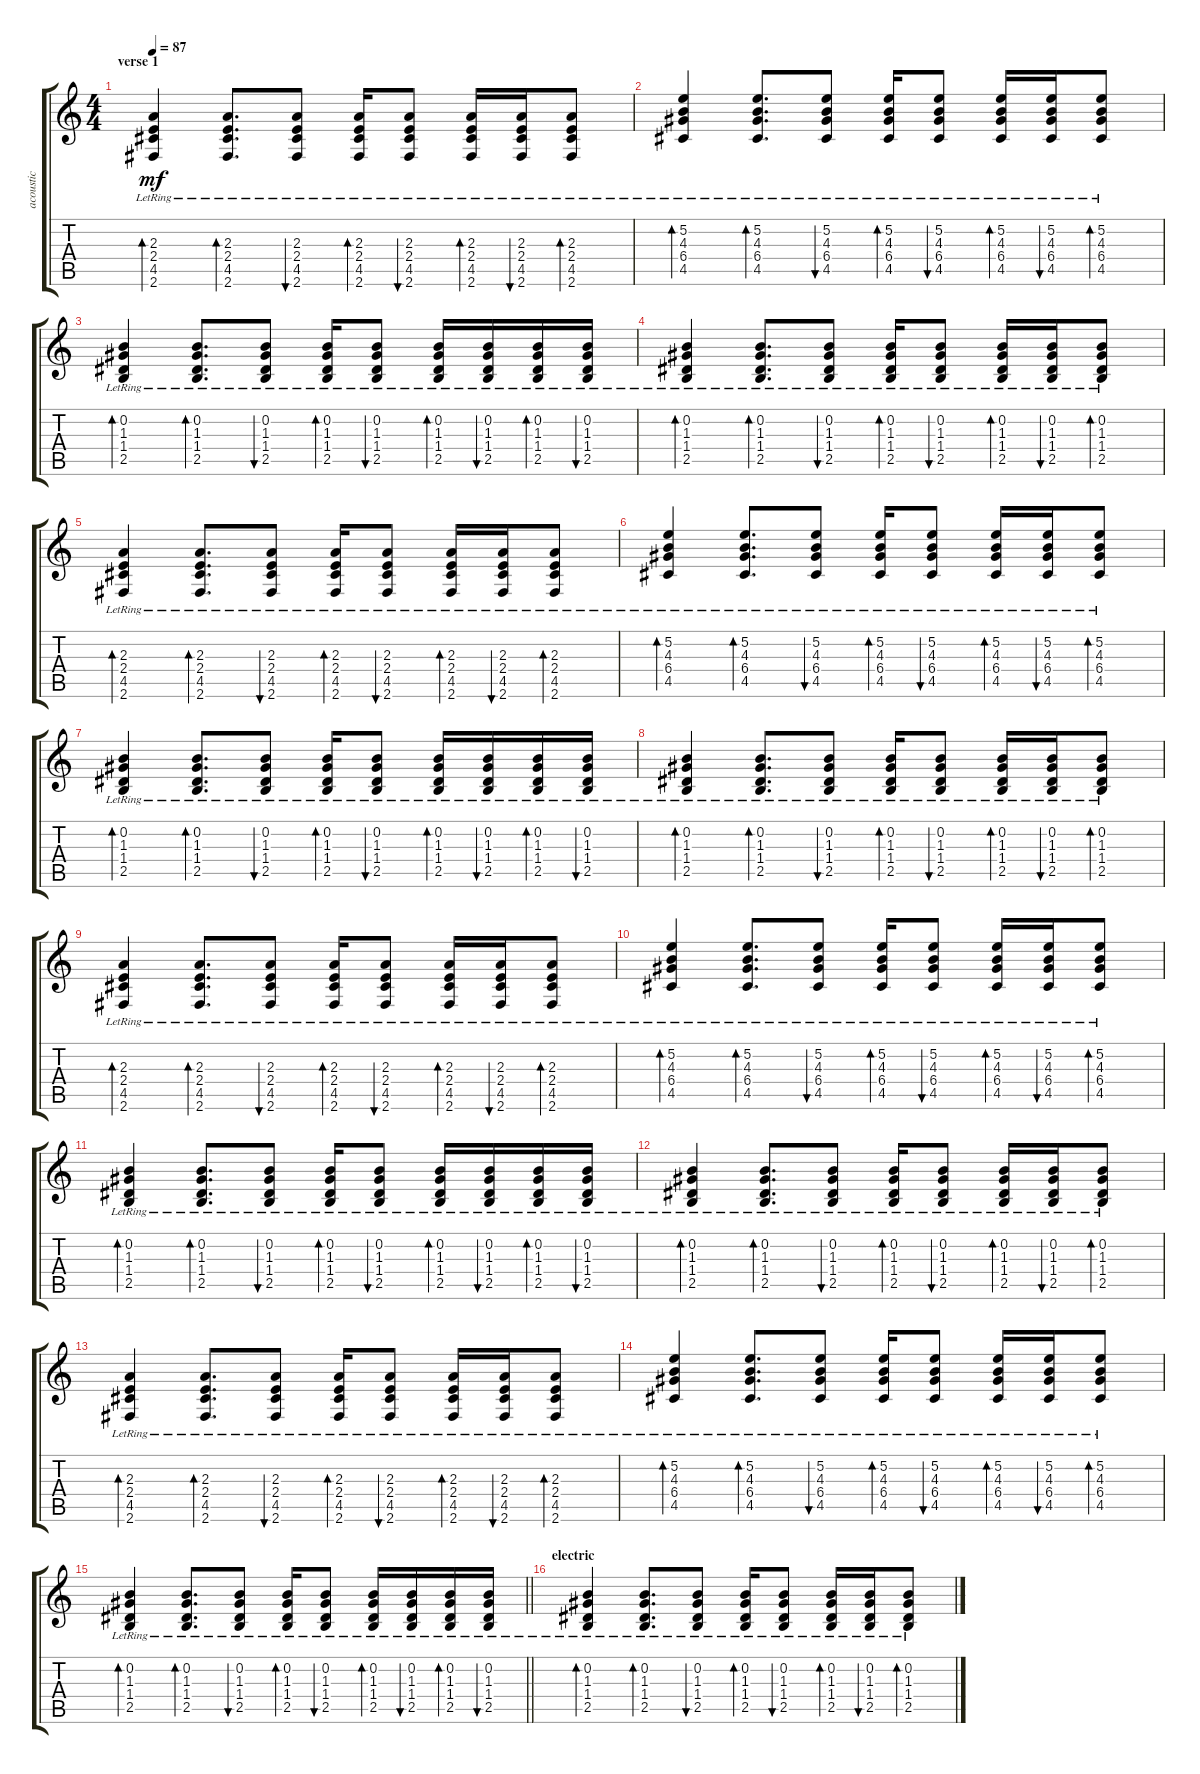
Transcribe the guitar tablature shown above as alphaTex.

\track ("acoustic" "acoustic") {instrument acousticguitarsteel}
\staff {score tabs}
\tuning (E4 B3 G3 D3 A2 E2) {hide}
\ts (4 4)
\section ("" "verse 1")
\tempo 87
\clef g2
\ks c
(2.3{lr} 2.4{lr} 4.5{lr} 2.6{lr}).4{bd 30 dy mf} (2.3{lr} 2.4{lr} 4.5{lr} 2.6{lr}).8{d bd 30} (2.3{lr} 2.4{lr} 4.5{lr} 2.6{lr}).8{bu 30} (2.3{lr} 2.4{lr} 4.5{lr} 2.6{lr}).16{bd 30} (2.3{lr} 2.4{lr} 4.5{lr} 2.6{lr}).8{bu 30} (2.3{lr} 2.4{lr} 4.5{lr} 2.6{lr}).16{bd 30} (2.3{lr} 2.4{lr} 4.5{lr} 2.6{lr}).16{bu 30} (2.3{lr} 2.4{lr} 4.5{lr} 2.6{lr}).8{bd 30} |
(5.2{lr} 4.3{lr} 6.4{lr} 4.5{lr}).4{bd 30} (5.2{lr} 4.3{lr} 6.4{lr} 4.5{lr}).8{d bd 30} (5.2{lr} 4.3{lr} 6.4{lr} 4.5{lr}).8{bu 30} (5.2{lr} 4.3{lr} 6.4{lr} 4.5{lr}).16{bd 30} (5.2{lr} 4.3{lr} 6.4{lr} 4.5{lr}).8{bu 30} (5.2{lr} 4.3{lr} 6.4{lr} 4.5{lr}).16{bd 30} (5.2{lr} 4.3{lr} 6.4{lr} 4.5{lr}).16{bu 30} (5.2{lr} 4.3{lr} 6.4{lr} 4.5{lr}).8{bd 30} |
(0.2{lr} 1.3{lr} 1.4{lr} 2.5{lr}).4{bd 30} (0.2{lr} 1.3{lr} 1.4{lr} 2.5{lr}).8{d bd 30} (0.2{lr} 1.3{lr} 1.4{lr} 2.5{lr}).8{bu 30} (0.2{lr} 1.3{lr} 1.4{lr} 2.5{lr}).16{bd 30} (0.2{lr} 1.3{lr} 1.4{lr} 2.5{lr}).8{bu 30} (0.2{lr} 1.3{lr} 1.4{lr} 2.5{lr}).16{bd 30} (0.2{lr} 1.3{lr} 1.4{lr} 2.5{lr}).16{bu 30} (0.2{lr} 1.3{lr} 1.4{lr} 2.5{lr}).16{bd 30} (0.2{lr} 1.3{lr} 1.4{lr} 2.5{lr}).16{bu 30} |
(0.2{lr} 1.3{lr} 1.4{lr} 2.5{lr}).4{bd 30} (0.2{lr} 1.3{lr} 1.4{lr} 2.5{lr}).8{d bd 30} (0.2{lr} 1.3{lr} 1.4{lr} 2.5{lr}).8{bu 30} (0.2{lr} 1.3{lr} 1.4{lr} 2.5{lr}).16{bd 30} (0.2{lr} 1.3{lr} 1.4{lr} 2.5{lr}).8{bu 30} (0.2{lr} 1.3{lr} 1.4{lr} 2.5{lr}).16{bd 30} (0.2{lr} 1.3{lr} 1.4{lr} 2.5{lr}).16{bu 30} (0.2{lr} 1.3{lr} 1.4{lr} 2.5{lr}).8{bd 30} |
(2.3{lr} 2.4{lr} 4.5{lr} 2.6{lr}).4{bd 30} (2.3{lr} 2.4{lr} 4.5{lr} 2.6{lr}).8{d bd 30} (2.3{lr} 2.4{lr} 4.5{lr} 2.6{lr}).8{bu 30} (2.3{lr} 2.4{lr} 4.5{lr} 2.6{lr}).16{bd 30} (2.3{lr} 2.4{lr} 4.5{lr} 2.6{lr}).8{bu 30} (2.3{lr} 2.4{lr} 4.5{lr} 2.6{lr}).16{bd 30} (2.3{lr} 2.4{lr} 4.5{lr} 2.6{lr}).16{bu 30} (2.3{lr} 2.4{lr} 4.5{lr} 2.6{lr}).8{bd 30} |
(5.2{lr} 4.3{lr} 6.4{lr} 4.5{lr}).4{bd 30} (5.2{lr} 4.3{lr} 6.4{lr} 4.5{lr}).8{d bd 30} (5.2{lr} 4.3{lr} 6.4{lr} 4.5{lr}).8{bu 30} (5.2{lr} 4.3{lr} 6.4{lr} 4.5{lr}).16{bd 30} (5.2{lr} 4.3{lr} 6.4{lr} 4.5{lr}).8{bu 30} (5.2{lr} 4.3{lr} 6.4{lr} 4.5{lr}).16{bd 30} (5.2{lr} 4.3{lr} 6.4{lr} 4.5{lr}).16{bu 30} (5.2{lr} 4.3{lr} 6.4{lr} 4.5{lr}).8{bd 30} |
(0.2{lr} 1.3{lr} 1.4{lr} 2.5{lr}).4{bd 30} (0.2{lr} 1.3{lr} 1.4{lr} 2.5{lr}).8{d bd 30} (0.2{lr} 1.3{lr} 1.4{lr} 2.5{lr}).8{bu 30} (0.2{lr} 1.3{lr} 1.4{lr} 2.5{lr}).16{bd 30} (0.2{lr} 1.3{lr} 1.4{lr} 2.5{lr}).8{bu 30} (0.2{lr} 1.3{lr} 1.4{lr} 2.5{lr}).16{bd 30} (0.2{lr} 1.3{lr} 1.4{lr} 2.5{lr}).16{bu 30} (0.2{lr} 1.3{lr} 1.4{lr} 2.5{lr}).16{bd 30} (0.2{lr} 1.3{lr} 1.4{lr} 2.5{lr}).16{bu 30} |
(0.2{lr} 1.3{lr} 1.4{lr} 2.5{lr}).4{bd 30} (0.2{lr} 1.3{lr} 1.4{lr} 2.5{lr}).8{d bd 30} (0.2{lr} 1.3{lr} 1.4{lr} 2.5{lr}).8{bu 30} (0.2{lr} 1.3{lr} 1.4{lr} 2.5{lr}).16{bd 30} (0.2{lr} 1.3{lr} 1.4{lr} 2.5{lr}).8{bu 30} (0.2{lr} 1.3{lr} 1.4{lr} 2.5{lr}).16{bd 30} (0.2{lr} 1.3{lr} 1.4{lr} 2.5{lr}).16{bu 30} (0.2{lr} 1.3{lr} 1.4{lr} 2.5{lr}).8{bd 30} |
(2.3{lr} 2.4{lr} 4.5{lr} 2.6{lr}).4{bd 30} (2.3{lr} 2.4{lr} 4.5{lr} 2.6{lr}).8{d bd 30} (2.3{lr} 2.4{lr} 4.5{lr} 2.6{lr}).8{bu 30} (2.3{lr} 2.4{lr} 4.5{lr} 2.6{lr}).16{bd 30} (2.3{lr} 2.4{lr} 4.5{lr} 2.6{lr}).8{bu 30} (2.3{lr} 2.4{lr} 4.5{lr} 2.6{lr}).16{bd 30} (2.3{lr} 2.4{lr} 4.5{lr} 2.6{lr}).16{bu 30} (2.3{lr} 2.4{lr} 4.5{lr} 2.6{lr}).8{bd 30} |
(5.2{lr} 4.3{lr} 6.4{lr} 4.5{lr}).4{bd 30} (5.2{lr} 4.3{lr} 6.4{lr} 4.5{lr}).8{d bd 30} (5.2{lr} 4.3{lr} 6.4{lr} 4.5{lr}).8{bu 30} (5.2{lr} 4.3{lr} 6.4{lr} 4.5{lr}).16{bd 30} (5.2{lr} 4.3{lr} 6.4{lr} 4.5{lr}).8{bu 30} (5.2{lr} 4.3{lr} 6.4{lr} 4.5{lr}).16{bd 30} (5.2{lr} 4.3{lr} 6.4{lr} 4.5{lr}).16{bu 30} (5.2{lr} 4.3{lr} 6.4{lr} 4.5{lr}).8{bd 30} |
(0.2{lr} 1.3{lr} 1.4{lr} 2.5{lr}).4{bd 30} (0.2{lr} 1.3{lr} 1.4{lr} 2.5{lr}).8{d bd 30} (0.2{lr} 1.3{lr} 1.4{lr} 2.5{lr}).8{bu 30} (0.2{lr} 1.3{lr} 1.4{lr} 2.5{lr}).16{bd 30} (0.2{lr} 1.3{lr} 1.4{lr} 2.5{lr}).8{bu 30} (0.2{lr} 1.3{lr} 1.4{lr} 2.5{lr}).16{bd 30} (0.2{lr} 1.3{lr} 1.4{lr} 2.5{lr}).16{bu 30} (0.2{lr} 1.3{lr} 1.4{lr} 2.5{lr}).16{bd 30} (0.2{lr} 1.3{lr} 1.4{lr} 2.5{lr}).16{bu 30} |
(0.2{lr} 1.3{lr} 1.4{lr} 2.5{lr}).4{bd 30} (0.2{lr} 1.3{lr} 1.4{lr} 2.5{lr}).8{d bd 30} (0.2{lr} 1.3{lr} 1.4{lr} 2.5{lr}).8{bu 30} (0.2{lr} 1.3{lr} 1.4{lr} 2.5{lr}).16{bd 30} (0.2{lr} 1.3{lr} 1.4{lr} 2.5{lr}).8{bu 30} (0.2{lr} 1.3{lr} 1.4{lr} 2.5{lr}).16{bd 30} (0.2{lr} 1.3{lr} 1.4{lr} 2.5{lr}).16{bu 30} (0.2{lr} 1.3{lr} 1.4{lr} 2.5{lr}).8{bd 30} |
(2.3{lr} 2.4{lr} 4.5{lr} 2.6{lr}).4{bd 30} (2.3{lr} 2.4{lr} 4.5{lr} 2.6{lr}).8{d bd 30} (2.3{lr} 2.4{lr} 4.5{lr} 2.6{lr}).8{bu 30} (2.3{lr} 2.4{lr} 4.5{lr} 2.6{lr}).16{bd 30} (2.3{lr} 2.4{lr} 4.5{lr} 2.6{lr}).8{bu 30} (2.3{lr} 2.4{lr} 4.5{lr} 2.6{lr}).16{bd 30} (2.3{lr} 2.4{lr} 4.5{lr} 2.6{lr}).16{bu 30} (2.3{lr} 2.4{lr} 4.5{lr} 2.6{lr}).8{bd 30} |
(5.2{lr} 4.3{lr} 6.4{lr} 4.5{lr}).4{bd 30} (5.2{lr} 4.3{lr} 6.4{lr} 4.5{lr}).8{d bd 30} (5.2{lr} 4.3{lr} 6.4{lr} 4.5{lr}).8{bu 30} (5.2{lr} 4.3{lr} 6.4{lr} 4.5{lr}).16{bd 30} (5.2{lr} 4.3{lr} 6.4{lr} 4.5{lr}).8{bu 30} (5.2{lr} 4.3{lr} 6.4{lr} 4.5{lr}).16{bd 30} (5.2{lr} 4.3{lr} 6.4{lr} 4.5{lr}).16{bu 30} (5.2{lr} 4.3{lr} 6.4{lr} 4.5{lr}).8{bd 30} |
\barLineRight lightlight
(0.2{lr} 1.3{lr} 1.4{lr} 2.5{lr}).4{bd 30} (0.2{lr} 1.3{lr} 1.4{lr} 2.5{lr}).8{d bd 30} (0.2{lr} 1.3{lr} 1.4{lr} 2.5{lr}).8{bu 30} (0.2{lr} 1.3{lr} 1.4{lr} 2.5{lr}).16{bd 30} (0.2{lr} 1.3{lr} 1.4{lr} 2.5{lr}).8{bu 30} (0.2{lr} 1.3{lr} 1.4{lr} 2.5{lr}).16{bd 30} (0.2{lr} 1.3{lr} 1.4{lr} 2.5{lr}).16{bu 30} (0.2{lr} 1.3{lr} 1.4{lr} 2.5{lr}).16{bd 30} (0.2{lr} 1.3{lr} 1.4{lr} 2.5{lr}).16{bu 30} |
\section ("" "electric")
(0.2{lr} 1.3{lr} 1.4{lr} 2.5{lr}).4{bd 30} (0.2{lr} 1.3{lr} 1.4{lr} 2.5{lr}).8{d bd 30} (0.2{lr} 1.3{lr} 1.4{lr} 2.5{lr}).8{bu 30} (0.2{lr} 1.3{lr} 1.4{lr} 2.5{lr}).16{bd 30} (0.2{lr} 1.3{lr} 1.4{lr} 2.5{lr}).8{bu 30} (0.2{lr} 1.3{lr} 1.4{lr} 2.5{lr}).16{bd 30} (0.2{lr} 1.3{lr} 1.4{lr} 2.5{lr}).16{bu 30} (0.2{lr} 1.3{lr} 1.4{lr} 2.5{lr}).8{bd 30}
